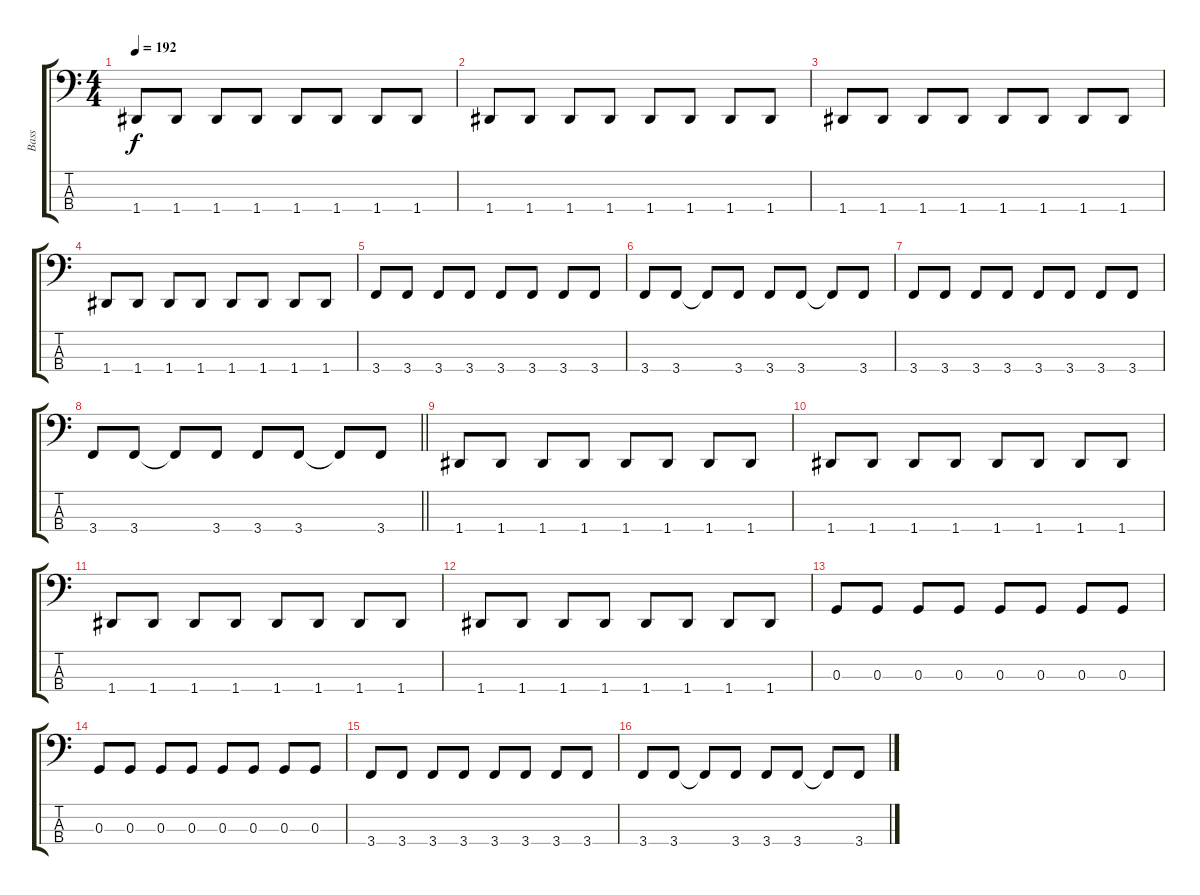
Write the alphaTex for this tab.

\track ("Bass" "Bass") {instrument electricbassfinger}
\staff {score tabs}
\tuning (F2 C2 G1 D1) {hide}
\ts (4 4)
\tempo 192
\clef f4
\ks c
1.4.8{dy f} 1.4.8 1.4.8 1.4.8 1.4.8 1.4.8 1.4.8 1.4.8 |
1.4.8 1.4.8 1.4.8 1.4.8 1.4.8 1.4.8 1.4.8 1.4.8 |
1.4.8 1.4.8 1.4.8 1.4.8 1.4.8 1.4.8 1.4.8 1.4.8 |
1.4.8 1.4.8 1.4.8 1.4.8 1.4.8 1.4.8 1.4.8 1.4.8 |
3.4.8 3.4.8 3.4.8 3.4.8 3.4.8 3.4.8 3.4.8 3.4.8 |
3.4.8 3.4.8 3.4{t}.8 3.4.8 3.4.8 3.4.8 3.4{t}.8 3.4.8 |
3.4.8 3.4.8 3.4.8 3.4.8 3.4.8 3.4.8 3.4.8 3.4.8 |
\barLineRight lightlight
3.4.8 3.4.8 3.4{t}.8 3.4.8 3.4.8 3.4.8 3.4{t}.8 3.4.8 |
1.4.8 1.4.8 1.4.8 1.4.8 1.4.8 1.4.8 1.4.8 1.4.8 |
1.4.8 1.4.8 1.4.8 1.4.8 1.4.8 1.4.8 1.4.8 1.4.8 |
1.4.8 1.4.8 1.4.8 1.4.8 1.4.8 1.4.8 1.4.8 1.4.8 |
1.4.8 1.4.8 1.4.8 1.4.8 1.4.8 1.4.8 1.4.8 1.4.8 |
0.3.8 0.3.8 0.3.8 0.3.8 0.3.8 0.3.8 0.3.8 0.3.8 |
0.3.8 0.3.8 0.3.8 0.3.8 0.3.8 0.3.8 0.3.8 0.3.8 |
3.4.8 3.4.8 3.4.8 3.4.8 3.4.8 3.4.8 3.4.8 3.4.8 |
3.4.8 3.4.8 3.4{t}.8 3.4.8 3.4.8 3.4.8 3.4{t}.8 3.4.8
